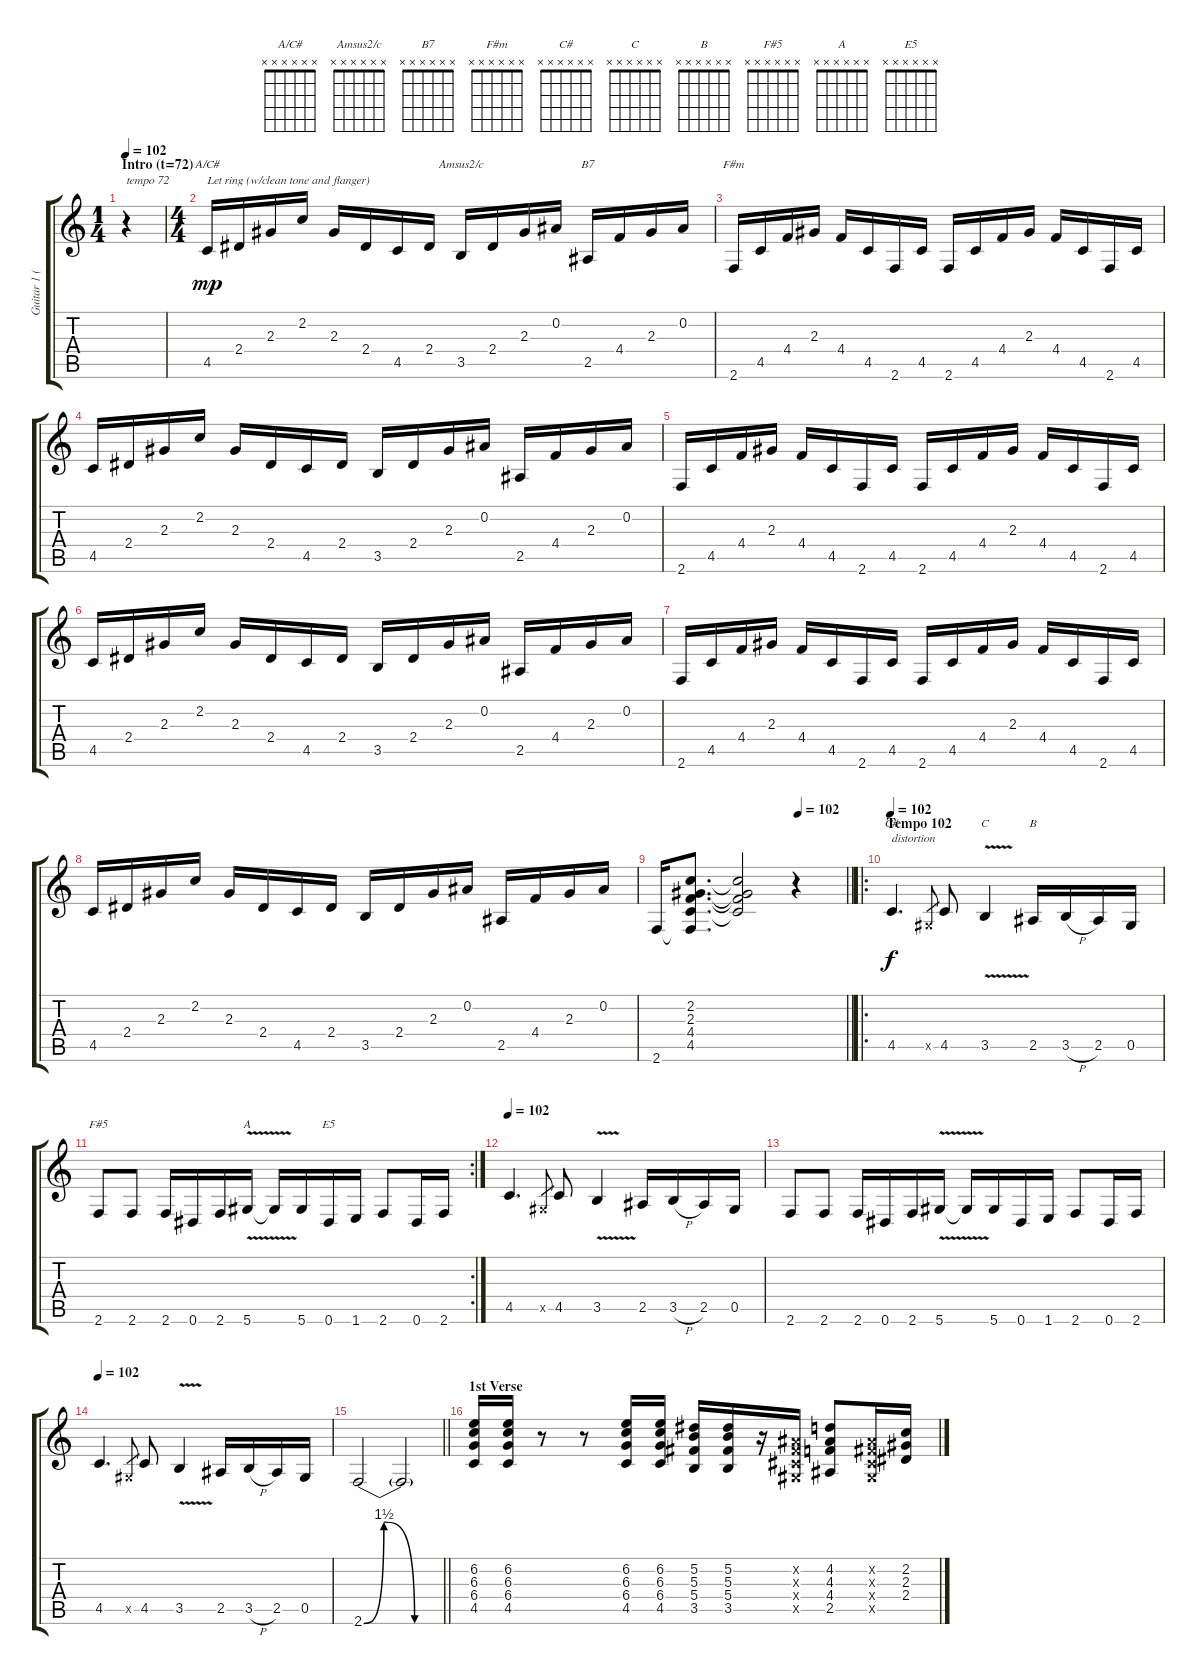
\track ("Guitar 1 (Slash)" "Guitar 1 (") {instrument overdrivenguitar}
\staff {score tabs}
\tuning (Eb4 Bb3 Gb3 Db3 Ab2 Eb2) {hide}
\chord ("A/C#" x x x x x x)
\chord ("Amsus2/c" x x x x x x)
\chord ("B7" x x x x x x)
\chord ("F#m" x x x x x x)
\chord ("C#" x x x x x x)
\chord ("C" x x x x x x)
\chord ("B" x x x x x x)
\chord ("F#5" x x x x x x)
\chord ("A" x x x x x x)
\chord ("E5" x x x x x x)
\ts (1 4)
\section ("" "Intro (t=72)")
\tempo 102
\tempo 72
\tempo 102
\clef g2
\ks c
r.4{txt "tempo 72" dy mp instrument electricguitarjazz} |
\ts (4 4)
4.5.16{ch "A/C#" txt "Let ring (w/clean tone and flanger)"} 2.4.16 2.3.16 2.2.16 2.3.16 2.4.16 4.5.16 2.4.16 3.5.16{ch "Amsus2/c"} 2.4.16 2.3.16 0.2.16 2.5.16{ch "B7"} 4.4.16 2.3.16 0.2.16 |
2.6.16{ch "F#m"} 4.5.16 4.4.16 2.3.16 4.4.16 4.5.16 2.6.16 4.5.16 2.6.16 4.5.16 4.4.16 2.3.16 4.4.16 4.5.16 2.6.16 4.5.16 |
4.5.16 2.4.16 2.3.16 2.2.16 2.3.16 2.4.16 4.5.16 2.4.16 3.5.16 2.4.16 2.3.16 0.2.16 2.5.16 4.4.16 2.3.16 0.2.16 |
2.6.16 4.5.16 4.4.16 2.3.16 4.4.16 4.5.16 2.6.16 4.5.16 2.6.16 4.5.16 4.4.16 2.3.16 4.4.16 4.5.16 2.6.16 4.5.16 |
4.5.16 2.4.16 2.3.16 2.2.16 2.3.16 2.4.16 4.5.16 2.4.16 3.5.16 2.4.16 2.3.16 0.2.16 2.5.16 4.4.16 2.3.16 0.2.16 |
2.6.16 4.5.16 4.4.16 2.3.16 4.4.16 4.5.16 2.6.16 4.5.16 2.6.16 4.5.16 4.4.16 2.3.16 4.4.16 4.5.16 2.6.16 4.5.16 |
4.5.16 2.4.16 2.3.16 2.2.16 2.3.16 2.4.16 4.5.16 2.4.16 3.5.16 2.4.16 2.3.16 0.2.16 2.5.16 4.4.16 2.3.16 0.2.16 |
\tempo (102 0.75)
\barLineRight lightlight
2.6.16 (2.2 2.3 4.4 4.5 2.6{t}).8{d} (2.2{t} 2.3{t} 4.4{t} 4.5{t}).2 r.4 |
\ro
\section ("" "Tempo 102")
\tempo 102
4.5.4{d ch "C#" txt "distortion" dy f instrument overdrivenguitar} 0.5{x}.8{gr} 4.5.8 3.5{v}.4{ch "C"} 2.5.16{ch "B"} 3.5{h}.16 2.5.16 0.5.16 |
\rc 2
2.6.8{ch "F#5"} 2.6.8 2.6.16 0.6.16 2.6.16 5.6{v}.16{ch "A"} 5.6{t}.16 5.6.16 0.6.16{ch "E5"} 1.6.16 2.6.8 0.6.16 2.6.16 |
\tempo 102
4.5.4{d instrument overdrivenguitar} 0.5{x}.8{gr} 4.5.8 3.5{v}.4 2.5.16 3.5{h}.16 2.5.16 0.5.16 |
2.6.8 2.6.8 2.6.16 0.6.16 2.6.16 5.6{v}.16 5.6{t}.16 5.6.16 0.6.16 1.6.16 2.6.8 0.6.16 2.6.16 |
\tempo 102
4.5.4{d instrument overdrivenguitar} 0.5{x}.8{gr} 4.5.8 3.5{v}.4 2.5.16 3.5{h}.16 2.5.16 0.5.16 |
\barLineRight lightlight
2.6{be (custom 0 0 15 6 38 0 45 0 60 0)}.2 2.6{t}.2 |
\section ("" "1st Verse")
(6.2 6.3 6.4 4.5).16 (6.2 6.3 6.4 4.5).16 r.8 r.8 (6.2 6.3 6.4 4.5).16 (6.2 6.3 6.4 4.5).16 (5.2 5.3 5.4 3.5).16 (5.2 5.3 5.4 3.5).16 r.16 (0.2{x} 0.3{x} 0.4{x} 0.5{x}).16 (4.2 4.3 4.4 2.5).8 (0.2{x} 0.3{x} 0.4{x} 0.5{x}).16 (2.2 2.3 2.4).16
